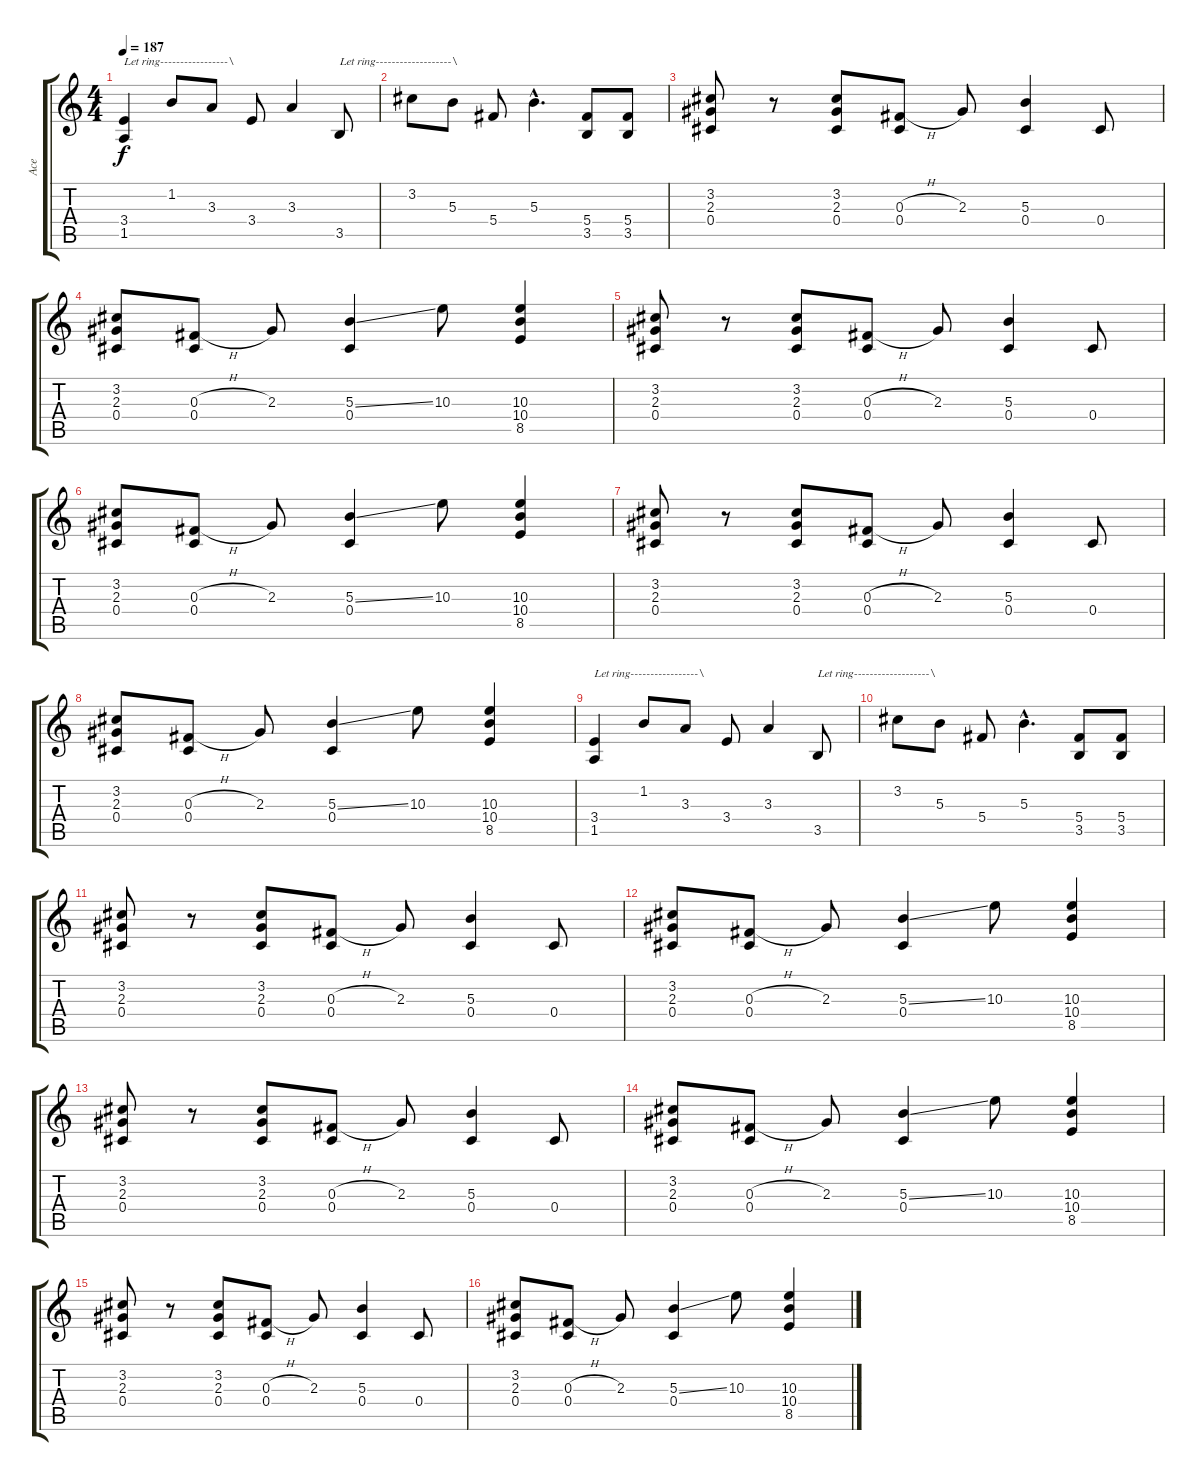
\track ("Ace" "Ace") {instrument overdrivenguitar}
\staff {score tabs}
\tuning (Eb4 Bb3 Gb3 Db3 Ab2 Eb2) {hide}
\ts (4 4)
\tempo 187
\clef g2
\ks c
(3.4 1.5).4{txt "Let ring-----------------\\" dy f} 1.2.8 3.3.8 3.4.8 3.3.4 3.5.8{txt "Let ring-------------------\\"} |
3.2.8 5.3.8 5.4.8 5.3{hac}.4{d} (5.4 3.5).8 (5.4 3.5).8 |
(3.2 2.3 0.4).8 r.8 (3.2 2.3 0.4).8 (0.3{h} 0.4).8 2.3.8 (5.3 0.4).4 0.4.8 |
(3.2 2.3 0.4).8 (0.3{h} 0.4).8 2.3.8 (5.3{ss} 0.4).4 10.3.8 (10.3 10.4 8.5).4 |
(3.2 2.3 0.4).8 r.8 (3.2 2.3 0.4).8 (0.3{h} 0.4).8 2.3.8 (5.3 0.4).4 0.4.8 |
(3.2 2.3 0.4).8 (0.3{h} 0.4).8 2.3.8 (5.3{ss} 0.4).4 10.3.8 (10.3 10.4 8.5).4 |
(3.2 2.3 0.4).8 r.8 (3.2 2.3 0.4).8 (0.3{h} 0.4).8 2.3.8 (5.3 0.4).4 0.4.8 |
(3.2 2.3 0.4).8 (0.3{h} 0.4).8 2.3.8 (5.3{ss} 0.4).4 10.3.8 (10.3 10.4 8.5).4 |
(3.4 1.5).4{txt "Let ring-----------------\\"} 1.2.8 3.3.8 3.4.8 3.3.4 3.5.8{txt "Let ring-------------------\\"} |
3.2.8 5.3.8 5.4.8 5.3{hac}.4{d} (5.4 3.5).8 (5.4 3.5).8 |
(3.2 2.3 0.4).8 r.8 (3.2 2.3 0.4).8 (0.3{h} 0.4).8 2.3.8 (5.3 0.4).4 0.4.8 |
(3.2 2.3 0.4).8 (0.3{h} 0.4).8 2.3.8 (5.3{ss} 0.4).4 10.3.8 (10.3 10.4 8.5).4 |
(3.2 2.3 0.4).8 r.8 (3.2 2.3 0.4).8 (0.3{h} 0.4).8 2.3.8 (5.3 0.4).4 0.4.8 |
(3.2 2.3 0.4).8 (0.3{h} 0.4).8 2.3.8 (5.3{ss} 0.4).4 10.3.8 (10.3 10.4 8.5).4 |
(3.2 2.3 0.4).8 r.8 (3.2 2.3 0.4).8 (0.3{h} 0.4).8 2.3.8 (5.3 0.4).4 0.4.8 |
(3.2 2.3 0.4).8 (0.3{h} 0.4).8 2.3.8 (5.3{ss} 0.4).4 10.3.8 (10.3 10.4 8.5).4
